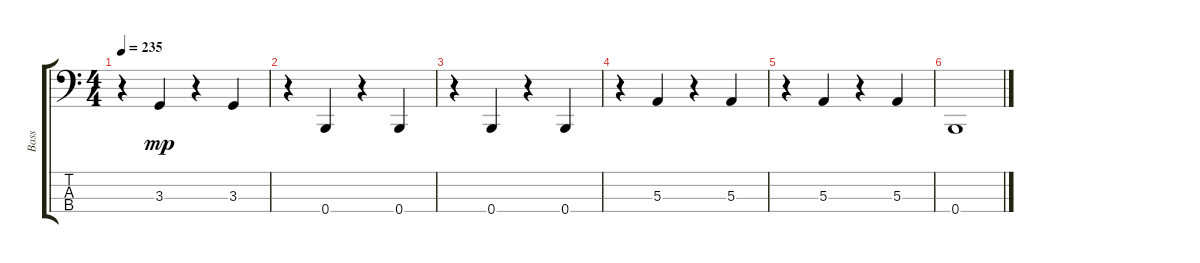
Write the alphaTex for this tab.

\track ("Bass" "Bass") {instrument slapbass2}
\staff {score tabs}
\tuning (D2 A1 E1 B0) {hide}
\ts (4 4)
\tempo 235
\clef f4
\ks c
r.4{dy mp} 3.3.4 r.4 3.3.4 |
r.4 0.4.4 r.4 0.4.4 |
r.4 0.4.4 r.4 0.4.4 |
r.4 5.3.4 r.4 5.3.4 |
r.4 5.3.4 r.4 5.3.4 |
0.4.1
